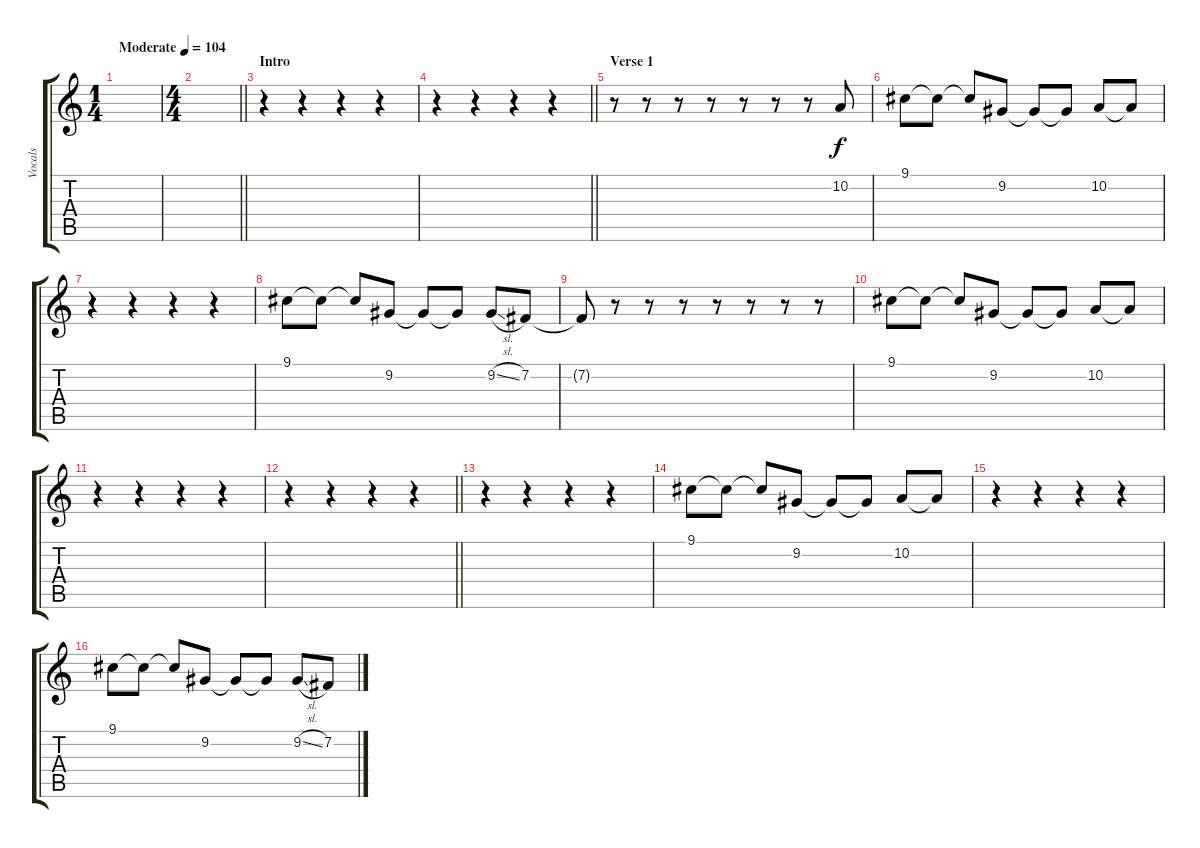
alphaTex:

\track ("Vocals" "Vocals") {instrument flute}
\staff {score tabs}
\tuning (E4 B3 G3 D3 A2 E2) {hide}
\ts (1 4)
\tempo (104 "Moderate")
\clef g2
\ks c
|
\ts (4 4)
\barLineRight lightlight
|
\section ("" "Intro")
r.4 r.4 r.4 r.4 |
\barLineRight lightlight
r.4 r.4 r.4 r.4 |
\section ("" "Verse 1")
r.8 r.8 r.8 r.8 r.8 r.8 r.8 10.2.8 |
9.1.8 9.1{t}.8 9.1{t}.8 9.2.8 9.2{t}.8 9.2{t}.8 10.2.8 10.2{t}.8 |
r.4 r.4 r.4 r.4 |
9.1.8 9.1{t}.8 9.1{t}.8 9.2.8 9.2{t}.8 9.2{t}.8 9.2{sl}.8 7.2.8 |
7.2{t}.8 r.8 r.8 r.8 r.8 r.8 r.8 r.8 |
9.1.8 9.1{t}.8 9.1{t}.8 9.2.8 9.2{t}.8 9.2{t}.8 10.2.8 10.2{t}.8 |
r.4 r.4 r.4 r.4 |
\barLineRight lightlight
r.4 r.4 r.4 r.4 |
r.4 r.4 r.4 r.4 |
9.1.8 9.1{t}.8 9.1{t}.8 9.2.8 9.2{t}.8 9.2{t}.8 10.2.8 10.2{t}.8 |
r.4 r.4 r.4 r.4 |
9.1.8 9.1{t}.8 9.1{t}.8 9.2.8 9.2{t}.8 9.2{t}.8 9.2{sl}.8 7.2.8
